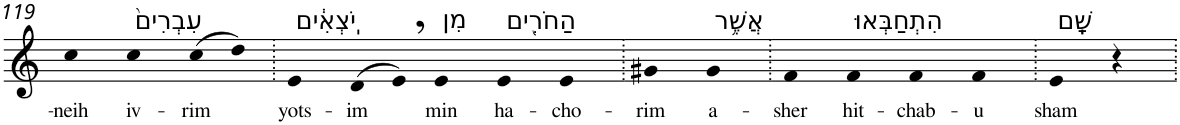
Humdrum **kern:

**kern	**text
*part1	*part1
*staff1	*staff1
*I"Piano	*
*I'Pno	*
!!LO:PB:g=z
*clefG2	*
*k[]	*
=119	=119
!	!LO:LY:b
4cc	-neih
!LO:TX:a:t=עִבְרִים֙	!
!	!LO:LY:b
4cc	iv-
!	!LO:LY:b
(>8cc	-rim
8dd)	.
=120.	=120.
!LO:TX:a:t=יֹֽצְאִ֔ים	!
!	!LO:LY:b
4e	yots-
!	!LO:LY:b
(>8d	-im
8e,)	.
!LO:TX:a:t=מִן	!
!	!LO:LY:b
4e	min
!LO:TX:a:t=הַחֹרִ֖ים	!
!	!LO:LY:b
4e	ha-
!	!LO:LY:b
4e	-cho-
=121.	=121.
!	!LO:LY:b
4g#X	-rim
!LO:TX:a:t=אֲשֶׁ֥ר	!
!	!LO:LY:b
4g#	a-
=122.	=122.
!	!LO:LY:b
4f	-sher
!LO:TX:a:t=הִתְחַבְּאוּ	!
!	!LO:LY:b
4f	hit-
!	!LO:LY:b
4f	-chab-
!	!LO:LY:b
4f	-u
=123.	=123.
!LO:TX:a:t=שָֽׁם	!
!	!LO:LY:b
4e	sham
4r	.
=.	=.
*-	*-
